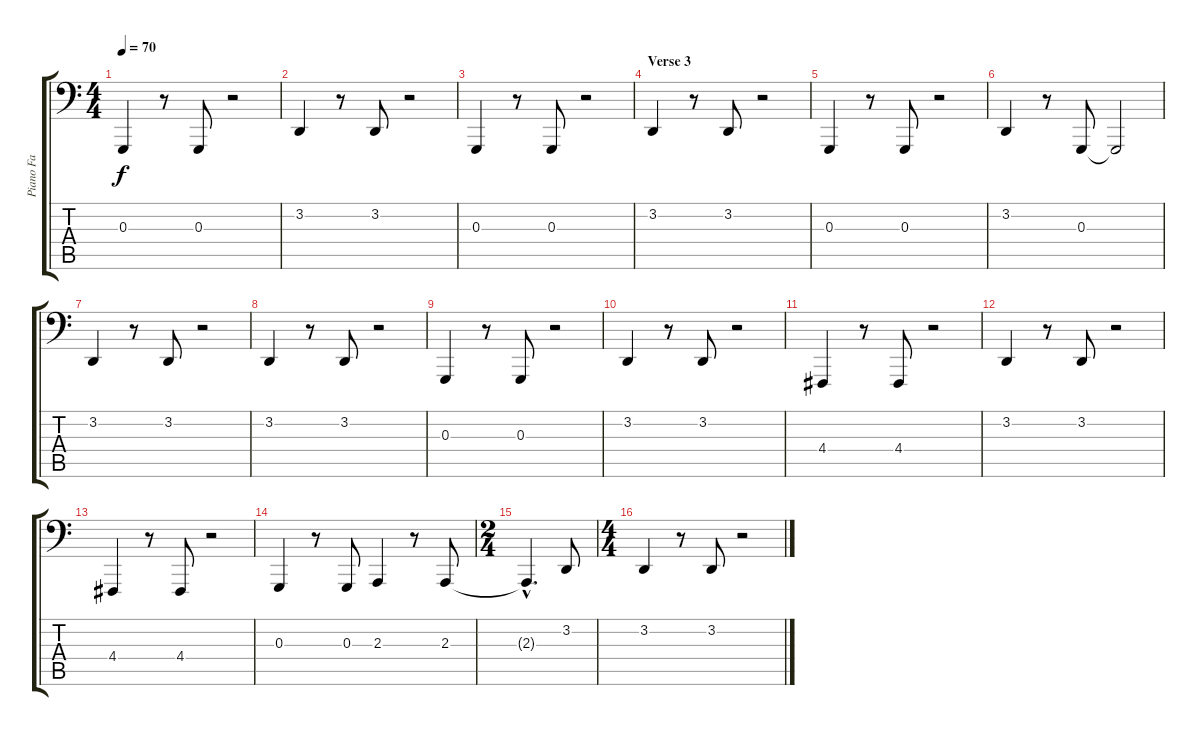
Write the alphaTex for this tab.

\track ("Piano Fa" "Piano Fa") {instrument electricpiano1}
\staff {score tabs}
\tuning (E2 B1 G1 D1 A0 E0) {hide}
\ts (4 4)
\tempo 70
\clef f4
\ks c
0.3.4{dy f} r.8 0.3.8 r.2 |
3.2.4 r.8 3.2.8 r.2 |
0.3.4 r.8 0.3.8 r.2 |
\section ("" "Verse 3")
3.2.4 r.8 3.2.8 r.2 |
0.3.4 r.8 0.3.8 r.2 |
3.2.4 r.8 0.3.8 0.3{t}.2 |
3.2.4 r.8 3.2.8 r.2 |
3.2.4 r.8 3.2.8 r.2 |
0.3.4 r.8 0.3.8 r.2 |
3.2.4 r.8 3.2.8 r.2 |
4.4.4 r.8 4.4.8 r.2 |
3.2.4 r.8 3.2.8 r.2 |
4.4.4 r.8 4.4.8 r.2 |
0.3.4 r.8 0.3.8 2.3.4 r.8 2.3.8 |
\ts (2 4)
2.3{hac t}.4{d} 3.2.8 |
\ts (4 4)
3.2.4 r.8 3.2.8 r.2
